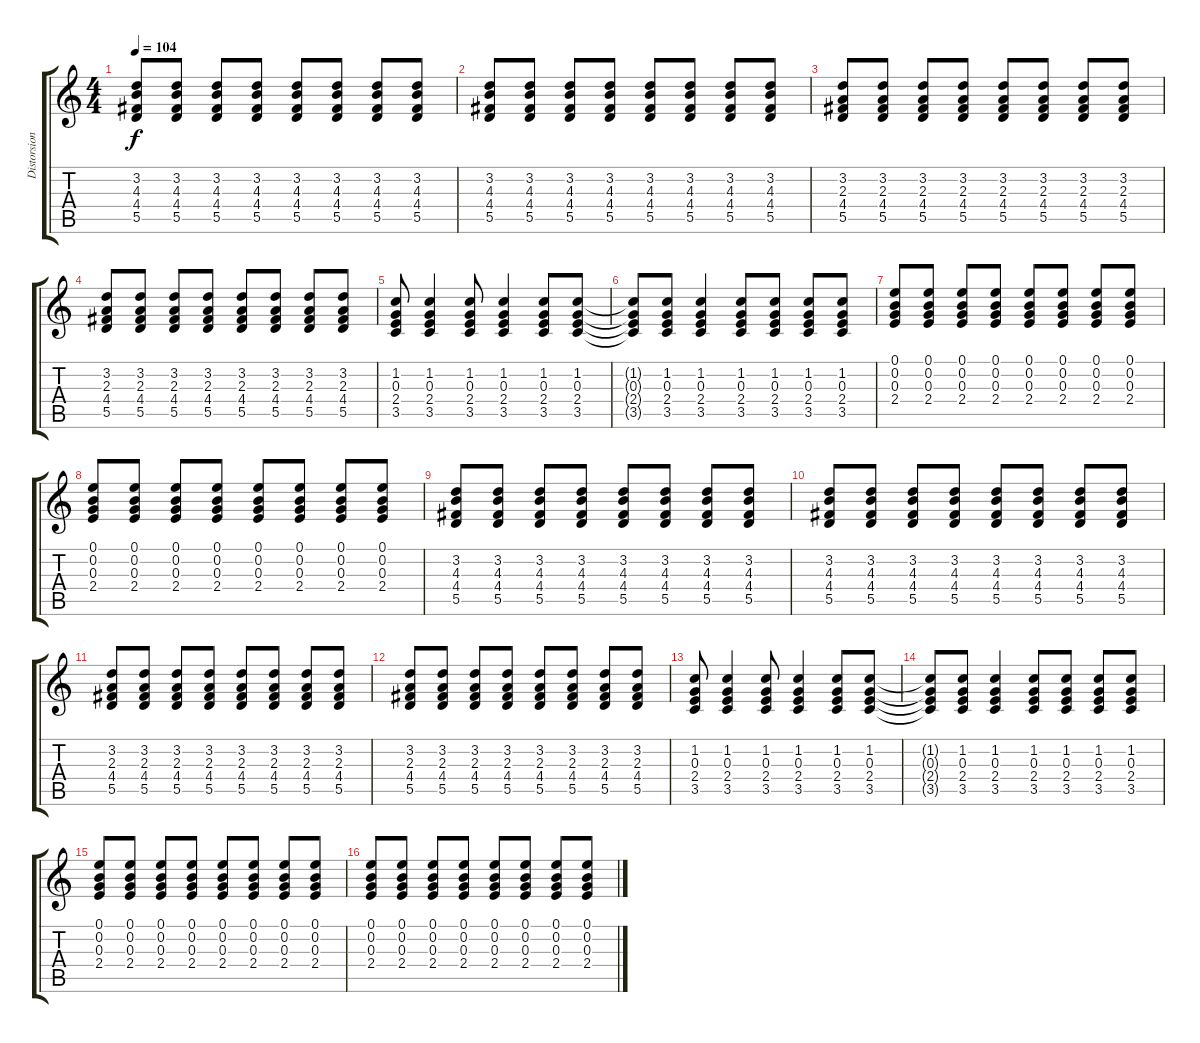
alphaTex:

\track ("Distorsion" "Distorsion") {instrument overdrivenguitar}
\staff {score tabs}
\tuning (E4 B3 G3 D3 A2 E2) {hide}
\ts (4 4)
\tempo 104
\clef g2
\ks c
(3.2 4.3 4.4 5.5).8{dy f} (3.2 4.3 4.4 5.5).8 (3.2 4.3 4.4 5.5).8 (3.2 4.3 4.4 5.5).8 (3.2 4.3 4.4 5.5).8 (3.2 4.3 4.4 5.5).8 (3.2 4.3 4.4 5.5).8 (3.2 4.3 4.4 5.5).8 |
(3.2 4.3 4.4 5.5).8 (3.2 4.3 4.4 5.5).8 (3.2 4.3 4.4 5.5).8 (3.2 4.3 4.4 5.5).8 (3.2 4.3 4.4 5.5).8 (3.2 4.3 4.4 5.5).8 (3.2 4.3 4.4 5.5).8 (3.2 4.3 4.4 5.5).8 |
(3.2 2.3 4.4 5.5).8 (3.2 2.3 4.4 5.5).8 (3.2 2.3 4.4 5.5).8 (3.2 2.3 4.4 5.5).8 (3.2 2.3 4.4 5.5).8 (3.2 2.3 4.4 5.5).8 (3.2 2.3 4.4 5.5).8 (3.2 2.3 4.4 5.5).8 |
(3.2 2.3 4.4 5.5).8 (3.2 2.3 4.4 5.5).8 (3.2 2.3 4.4 5.5).8 (3.2 2.3 4.4 5.5).8 (3.2 2.3 4.4 5.5).8 (3.2 2.3 4.4 5.5).8 (3.2 2.3 4.4 5.5).8 (3.2 2.3 4.4 5.5).8 |
(1.2 0.3 2.4 3.5).8 (1.2 0.3 2.4 3.5).4 (1.2 0.3 2.4 3.5).8 (1.2 0.3 2.4 3.5).4 (1.2 0.3 2.4 3.5).8 (1.2 0.3 2.4 3.5).8 |
(1.2{t} 0.3{t} 2.4{t} 3.5{t}).8 (1.2 0.3 2.4 3.5).8 (1.2 0.3 2.4 3.5).4 (1.2 0.3 2.4 3.5).8 (1.2 0.3 2.4 3.5).8 (1.2 0.3 2.4 3.5).8 (1.2 0.3 2.4 3.5).8 |
(0.1 0.2 0.3 2.4).8 (0.1 0.2 0.3 2.4).8 (0.1 0.2 0.3 2.4).8 (0.1 0.2 0.3 2.4).8 (0.1 0.2 0.3 2.4).8 (0.1 0.2 0.3 2.4).8 (0.1 0.2 0.3 2.4).8 (0.1 0.2 0.3 2.4).8 |
(0.1 0.2 0.3 2.4).8 (0.1 0.2 0.3 2.4).8 (0.1 0.2 0.3 2.4).8 (0.1 0.2 0.3 2.4).8 (0.1 0.2 0.3 2.4).8 (0.1 0.2 0.3 2.4).8 (0.1 0.2 0.3 2.4).8 (0.1 0.2 0.3 2.4).8 |
(3.2 4.3 4.4 5.5).8 (3.2 4.3 4.4 5.5).8 (3.2 4.3 4.4 5.5).8 (3.2 4.3 4.4 5.5).8 (3.2 4.3 4.4 5.5).8 (3.2 4.3 4.4 5.5).8 (3.2 4.3 4.4 5.5).8 (3.2 4.3 4.4 5.5).8 |
(3.2 4.3 4.4 5.5).8 (3.2 4.3 4.4 5.5).8 (3.2 4.3 4.4 5.5).8 (3.2 4.3 4.4 5.5).8 (3.2 4.3 4.4 5.5).8 (3.2 4.3 4.4 5.5).8 (3.2 4.3 4.4 5.5).8 (3.2 4.3 4.4 5.5).8 |
(3.2 2.3 4.4 5.5).8 (3.2 2.3 4.4 5.5).8 (3.2 2.3 4.4 5.5).8 (3.2 2.3 4.4 5.5).8 (3.2 2.3 4.4 5.5).8 (3.2 2.3 4.4 5.5).8 (3.2 2.3 4.4 5.5).8 (3.2 2.3 4.4 5.5).8 |
(3.2 2.3 4.4 5.5).8 (3.2 2.3 4.4 5.5).8 (3.2 2.3 4.4 5.5).8 (3.2 2.3 4.4 5.5).8 (3.2 2.3 4.4 5.5).8 (3.2 2.3 4.4 5.5).8 (3.2 2.3 4.4 5.5).8 (3.2 2.3 4.4 5.5).8 |
(1.2 0.3 2.4 3.5).8 (1.2 0.3 2.4 3.5).4 (1.2 0.3 2.4 3.5).8 (1.2 0.3 2.4 3.5).4 (1.2 0.3 2.4 3.5).8 (1.2 0.3 2.4 3.5).8 |
(1.2{t} 0.3{t} 2.4{t} 3.5{t}).8 (1.2 0.3 2.4 3.5).8 (1.2 0.3 2.4 3.5).4 (1.2 0.3 2.4 3.5).8 (1.2 0.3 2.4 3.5).8 (1.2 0.3 2.4 3.5).8 (1.2 0.3 2.4 3.5).8 |
(0.1 0.2 0.3 2.4).8 (0.1 0.2 0.3 2.4).8 (0.1 0.2 0.3 2.4).8 (0.1 0.2 0.3 2.4).8 (0.1 0.2 0.3 2.4).8 (0.1 0.2 0.3 2.4).8 (0.1 0.2 0.3 2.4).8 (0.1 0.2 0.3 2.4).8 |
(0.1 0.2 0.3 2.4).8 (0.1 0.2 0.3 2.4).8 (0.1 0.2 0.3 2.4).8 (0.1 0.2 0.3 2.4).8 (0.1 0.2 0.3 2.4).8 (0.1 0.2 0.3 2.4).8 (0.1 0.2 0.3 2.4).8 (0.1 0.2 0.3 2.4).8
